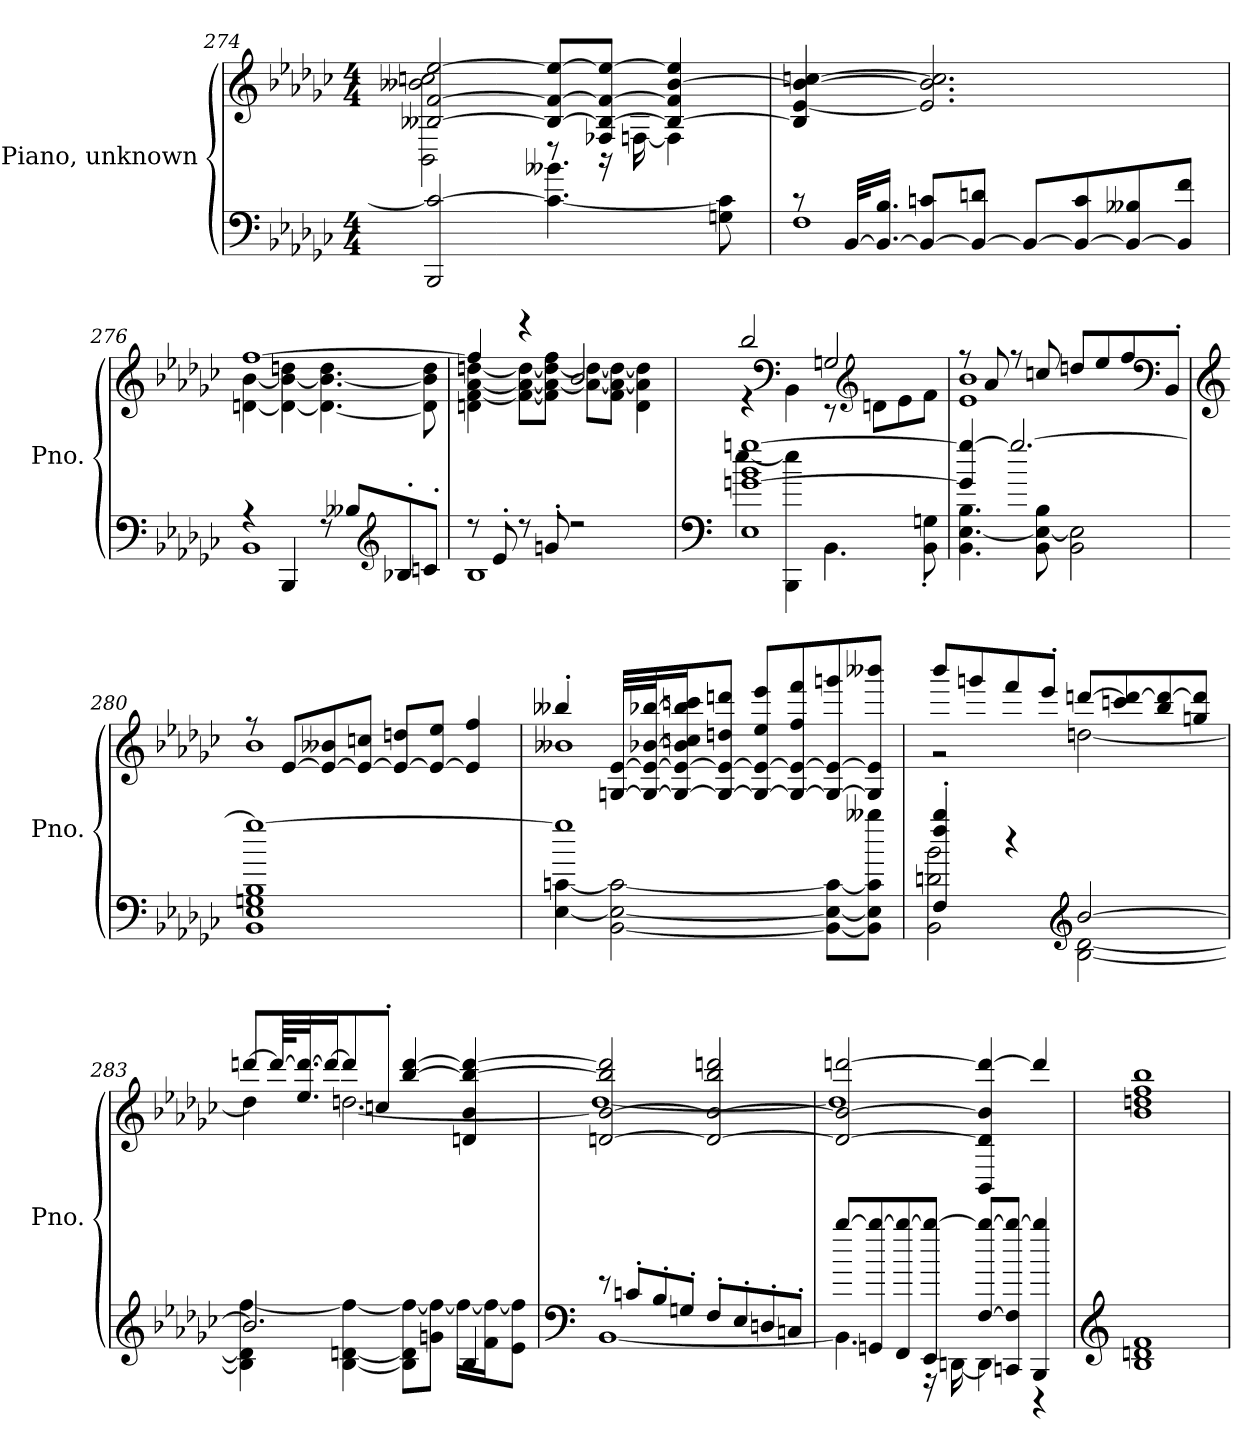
**kern	**kern
*part1	*part1
*staff2	*staff1
*I"Piano, unknown	*
*I'Pno.	*
*clefF4	*clefG2
*k[b-e-a-d-g-c-]	*k[b-e-a-d-g-c-]
*M4/4	*M4/4
=274	=274
*	*^
2BBB-/ 2c/_	[2B--X/ [2f/ [2ee-/	2BB-\ 2b--X\ 2ccn\
4.c\_ 4.b--X\	8B--/_ 8f/_ 8ee-/_L	8r
.	8F-X/ 8B--/_ 8f/_ 8ee-/_J	16r
.	.	[16Fn\
.	4B--/_ 4f/] [4b--/ 4ee-/]	4F\]
8Gn\ 8c\]	.	.
*	*v	*v
!!LO:PB:g=z
=275	=275
*^	*
8r	1F	4B--/] [4e-/ 4b--/_ [4ccn/
[32BB-/KLL	.	.
16.BB-/_ 16.B-/JJ	.	.
8BB-/_ 8cn/L	.	2.e-/] 2.b--/] 2.cc/]
8BB-/_ 8dn/J	.	.
8BB-/L_	.	.
8BB-/_ 8c/	.	.
8BB-/_ 8B--X/	.	.
8BB-/] 8f/J	.	.
=276	=276	=276
*	*	*^
4r	1BB-	[1ff	[4dn\ [4b-\
4BBB-/	.	.	4d\_ 4b-\_ 4ddn\
8r	.	.	4.d\_ 4.b-\_ 4.dd\
8B--X/L	.	.	.
*clefG2	*	*	*
8B-X'/	.	.	.
8cn'/J	.	.	8d\] 8b-\] 8dd\
=277	=277	=277	=277
8r	1B-	4ff/]	4dn\ [4f\ [4a-\ [4ddn\
8e-'/	.	.	.
8r	.	4r	8f\_ 8a-\_ 8dd\_L
8gn'/	.	.	8f\] 8a-\_ 8dd\_ 8ff\J
2r	.	2b-/	8a-\_ 8dd\_L
.	.	.	8f\ 8a-\_ 8dd\_J
.	.	.	4d\ 4a-\] 4dd\]
!!LO:LB:g=z	!!
=278	=278	=278	=278
*clefF4	*	*	*
1E- [1gn 1b- [1ggn	[4ee-\	2bb-/	4r
*	*	*clefF4	*
.	4BBB-\ 4ee-\]	.	4BB-\
.	4.BB-\	2Gn/	8r
*	*	*clefG2	*
.	.	.	8dn\L
.	.	.	8e-\
.	8BB-\' 8Gn\'	.	8f\J
=279	=279	=279	=279
4g/] 4gg/_	4.BB-\ [4.E-\ 4.B-\	8r	1e- 1b-
.	.	8a-/	.
2.gg/_	.	8r	.
.	8BB-\ 8E-\_ 8B-\	8ccn/	.
.	2BB-\ 2E-\]	8ddn/L	.
.	.	8ee-/	.
.	.	8ff/	.
*	*	*clefF4	*
.	.	8BB-'/J	.
=280	=280	=280	=280
*	*	*clefG2	*
1gg_	1BB- 1E- 1Gn 1B-	8r	1b-
.	.	[8e-/L	.
.	.	8e-/_ 8b--X/	.
.	.	8e-/_ 8ccn/J	.
.	.	8e-/_ 8ddn/L	.
.	.	8e-/_ 8ee-/J	.
.	.	4e-/] 4ff/	.
!!LO:LB:g=z	!!
=281	=281	=281	=281
1gg]	[4E-\ [4cn\	4bb--X'/	1b--X
.	[2BB-\ 2E-\_ 2c\_	[32Gn/ [32e-/LLL	.
.	.	32G/_ 32e-/_ [32b-X/ [32bb-X/J	.
.	.	16G/_ 16e-/_ 16b-/] 16ccn/ 16bb-/] 16cccn/J	.
.	.	8G/_ 8e-/_ 8ddn/ 8dddn/J	.
.	.	8G/_ 8e-/_ 8ee-/ 8eee-/L	.
.	.	8G/_ 8e-/_ 8ff/ 8fff/	.
.	8BB-\_ 8E-\_ 8c\_L	8G/_ 8e-/_ 8gggn/	.
.	8BB-\] 8E-\] 8c\] 8bb--X\J	8G/] 8e-/] 8bbb--X/J	.
=282	=282	=282	=282
4F/' 4ff/' 4bb-/'	2BB-\ 2dn\ 2b-\	8bbb-/L	2r
.	.	8gggn/	.
4r	.	8fff/	.
.	.	8eee-'/J	.
*clefG2	*	*	*
[2b-/	[2B-\ [2d\	[8dddn/L	[2ddn\
.	.	8cccn/ 8ddd/_	.
.	.	8bb-/ 8ddd/_	.
.	.	8ggn/ 8ddd/]J	.
!!LO:LB:g=z	!!
=283	=283	=283	=283
2.b-/]	4B-\] 4d\] [4ff\	[8dddn/L	4dd\]
.	.	64ddd/KLL_	.
.	.	32.ee-/ 32.ddd/_J	.
.	.	16ddd/J_	.
.	[4B-\ [4dn\ 4ff\_	8ddd/]	[2.ddn\
.	.	8ccn'/J	.
.	8B-\] 8d\] 8ff\_L	[4bb-/ [4ddd/	.
.	8gn\ 8ff\_J	.	.
4B-/	16ff\LL_	4dn/ 4b-/ 4bb-/_ 4ddd/_	.
.	16f\ 16ff\_J	.	.
.	8e-\ 8ff\]J	.	.
=284	=284	=284	=284
*clefF4	*	*	*
8r	[1BB-	[2dn/ [2b-/ 2bb-/] 2ddd/]	1dd_
8cn'/L	.	.	.
8B-'/	.	.	.
8Gn'/J	.	.	.
8F'/L	.	2d/_ 2b-/_ 2bb-/ 2dddn/	.
8E-'/	.	.	.
8Dn'/	.	.	.
8Cn'/J	.	.	.
!!LO:LB:g=z	!!
=285	=285	=285	=285
[8bb-/L	4.BB-\]	2d/_ 2b-/_ [2dddn/	1dd]
8GGn/ 8bb-/_	.	.	.
8FF/ 8bb-/_	.	.	.
8EE-/ 8bb-/_J	16r	.	.
.	[16DDn\	.	.
[8F/ 8bb-/_L	4DD\]	4BB-/ 4d/] 4b-/] 4ddd/_	.
8CCn/ 8F/] 8bb-/_J	.	.	.
4BBB-/ 4bb-/]	4r	4ddd/]	.
*v	*v	*	*
*	*v	*v
=286	=286
*clefG2	*
1B- 1dn 1f	1b- 1ddn 1ff 1bb-
=	=
*-	*-
